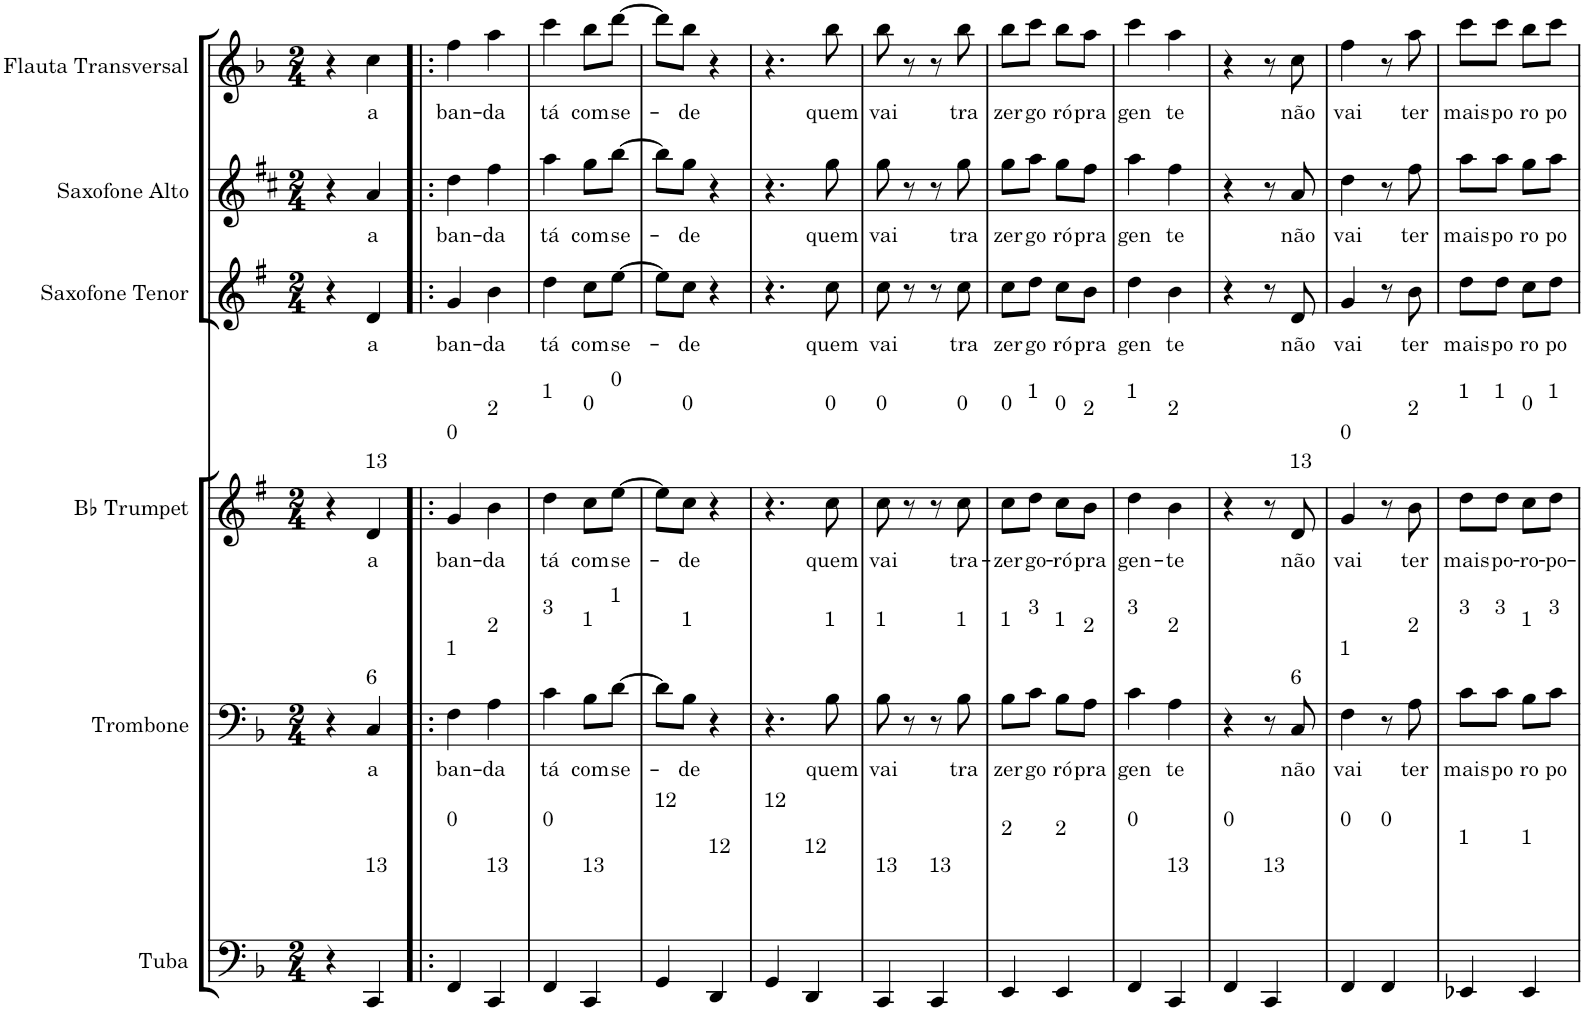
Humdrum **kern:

**kern	**kern	**text	**kern	**text	**kern	**text	**kern	**text	**kern	**text
*part6	*part5	*part5	*part4	*part4	*part3	*part3	*part2	*part2	*part1	*part1
*staff6	*staff5	*staff5	*staff4	*staff4	*staff3	*staff3	*staff2	*staff2	*staff1	*staff1
*I"Tuba	*I"Trombone	*	*I"Bb Trumpet	*	*I"Saxofone Tenor	*	*I"Saxofone Alto	*	*I"Flauta Transversal	*
*I'Tba.	*I'Tbn.	*	*I'Bb Tpt.	*	*I'Sax. Tn.	*	*	*	*I'Fl.	*
*clefF4	*clefF4	*	*clefG2	*	*clefG2	*	*clefG2	*	*clefG2	*
*	*	*	*Trd1c2	*	*Trd8c14	*	*Trd5c9	*	*	*
*k[b-]	*k[b-]	*	*k[f#]	*	*k[f#]	*	*k[f#c#]	*	*k[b-]	*
*M2/4	*M2/4	*	*M2/4	*	*M2/4	*	*M2/4	*	*M2/4	*
=1	=1	=1	=1	=1	=1	=1	=1	=1	=1	=1
4r	4r	.	4r	.	4r	.	4r	.	4r	.
!	!	!	!LO:TX:a:t=13	!	!	!	!	!	!	!
!	!LO:TX:a:t=6	!	!	!	!	!	!	!	!	!
!LO:TX:a:t=13	!	!	!	!	!	!	!	!	!	!
!	!	!LO:LY:b	!	!LO:LY:b	!	!LO:LY:b	!	!LO:LY:b	!	!LO:LY:b
4CC/	4C/	a	4d/	a	4d/	a	4a/	a	4cc\	a
=2!|:	=2!|:	=2!|:	=2!|:	=2!|:	=2!|:	=2!|:	=2!|:	=2!|:	=2!|:	=2!|:
!	!	!	!LO:TX:a:t=0	!	!	!	!	!	!	!
!	!LO:TX:a:t=1	!	!	!	!	!	!	!	!	!
!LO:TX:a:t=0	!	!	!	!	!	!	!	!	!	!
!	!	!LO:LY:b	!	!LO:LY:b	!	!LO:LY:b	!	!LO:LY:b	!	!LO:LY:b
4FF/	4F\	ban-	4g/	ban-	4g/	ban-	4dd\	ban-	4ff\	ban-
!	!	!	!LO:TX:a:t=2	!	!	!	!	!	!	!
!	!LO:TX:a:t=2	!	!	!	!	!	!	!	!	!
!LO:TX:a:t=13	!	!	!	!	!	!	!	!	!	!
!	!	!LO:LY:b	!	!LO:LY:b	!	!LO:LY:b	!	!LO:LY:b	!	!LO:LY:b
4CC/	4A\	-da	4b\	-da	4b\	-da	4ff#\	-da	4aa\	-da
=3	=3	=3	=3	=3	=3	=3	=3	=3	=3	=3
!	!	!	!LO:TX:a:t=1	!	!	!	!	!	!	!
!	!LO:TX:a:t=3	!	!	!	!	!	!	!	!	!
!LO:TX:a:t=0	!	!	!	!	!	!	!	!	!	!
!	!	!LO:LY:b	!	!LO:LY:b	!	!LO:LY:b	!	!LO:LY:b	!	!LO:LY:b
4FF/	4c\	tá	4dd\	tá	4dd\	tá	4aa\	tá	4ccc\	tá
!	!	!	!LO:TX:a:t=0	!	!	!	!	!	!	!
!	!LO:TX:a:t=1	!	!	!	!	!	!	!	!	!
!LO:TX:a:t=13	!	!	!	!	!	!	!	!	!	!
!	!	!LO:LY:b	!	!LO:LY:b	!	!LO:LY:b	!	!LO:LY:b	!	!LO:LY:b
4CC/	8B-\L	com	8cc\L	com	8cc\L	com	8gg\L	com	8bb-\L	com
!	!	!	!LO:TX:a:t=0	!	!	!	!	!	!	!
!	!LO:TX:a:t=1	!	!	!	!	!	!	!	!	!
!	!	!LO:LY:b	!	!LO:LY:b	!	!LO:LY:b	!	!LO:LY:b	!	!LO:LY:b
.	[8d\J	se-	[8ee\J	se-	[8ee\J	se-	[8bb\J	se-	[8ddd\J	se-
=4	=4	=4	=4	=4	=4	=4	=4	=4	=4	=4
!LO:TX:a:t=12	!	!	!	!	!	!	!	!	!	!
4GG/	8d\L]	.	8ee\L]	.	8ee\L]	.	8bb\L]	.	8ddd\L]	.
!	!	!	!LO:TX:a:t=0	!	!	!	!	!	!	!
!	!LO:TX:a:t=1	!	!	!	!	!	!	!	!	!
!	!	!LO:LY:b	!	!LO:LY:b	!	!LO:LY:b	!	!LO:LY:b	!	!LO:LY:b
.	8B-\J	de	8cc\J	de	8cc\J	de	8gg\J	de	8bb-\J	de
!LO:TX:a:t=12	!	!	!	!	!	!	!	!	!	!
4DD/	4r	.	4r	.	4r	.	4r	.	4r	.
=5	=5	=5	=5	=5	=5	=5	=5	=5	=5	=5
!LO:TX:a:t=12	!	!	!	!	!	!	!	!	!	!
4GG/	4.r	.	4.r	.	4.r	.	4.r	.	4.r	.
!LO:TX:a:t=12	!	!	!	!	!	!	!	!	!	!
4DD/	.	.	.	.	.	.	.	.	.	.
!	!	!	!LO:TX:a:t=0	!	!	!	!	!	!	!
!	!LO:TX:a:t=1	!	!	!	!	!	!	!	!	!
!	!	!LO:LY:b	!	!LO:LY:b	!	!LO:LY:b	!	!LO:LY:b	!	!LO:LY:b
.	8B-\	quem	8cc\	quem	8cc\	quem	8gg\	quem	8bb-\	quem
=6	=6	=6	=6	=6	=6	=6	=6	=6	=6	=6
!	!	!	!LO:TX:a:t=0	!	!	!	!	!	!	!
!	!LO:TX:a:t=1	!	!	!	!	!	!	!	!	!
!LO:TX:a:t=13	!	!	!	!	!	!	!	!	!	!
!	!	!LO:LY:b	!	!LO:LY:b	!	!LO:LY:b	!	!LO:LY:b	!	!LO:LY:b
4CC/	8B-\	vai	8cc\	vai	8cc\	vai	8gg\	vai	8bb-\	vai
.	8r	.	8r	.	8r	.	8r	.	8r	.
!LO:TX:a:t=13	!	!	!	!	!	!	!	!	!	!
4CC/	8r	.	8r	.	8r	.	8r	.	8r	.
!	!	!	!LO:TX:a:t=0	!	!	!	!	!	!	!
!	!LO:TX:a:t=1	!	!	!	!	!	!	!	!	!
!	!	!LO:LY:b	!	!LO:LY:b	!	!LO:LY:b	!	!LO:LY:b	!	!LO:LY:b
.	8B-\	tra	8cc\	tra-	8cc\	tra	8gg\	tra	8bb-\	tra
=7	=7	=7	=7	=7	=7	=7	=7	=7	=7	=7
!	!	!	!LO:TX:a:t=0	!	!	!	!	!	!	!
!	!LO:TX:a:t=1	!	!	!	!	!	!	!	!	!
!LO:TX:a:t=2	!	!	!	!	!	!	!	!	!	!
!	!	!LO:LY:b	!	!LO:LY:b	!	!LO:LY:b	!	!LO:LY:b	!	!LO:LY:b
4EE/	8B-\L	zer	8cc\L	-zer	8cc\L	zer	8gg\L	zer	8bb-\L	zer
!	!	!	!LO:TX:a:t=1	!	!	!	!	!	!	!
!	!LO:TX:a:t=3	!	!	!	!	!	!	!	!	!
!	!	!LO:LY:b	!	!LO:LY:b	!	!LO:LY:b	!	!LO:LY:b	!	!LO:LY:b
.	8c\J	go	8dd\J	go-	8dd\J	go	8aa\J	go	8ccc\J	go
!	!	!	!LO:TX:a:t=0	!	!	!	!	!	!	!
!	!LO:TX:a:t=1	!	!	!	!	!	!	!	!	!
!LO:TX:a:t=2	!	!	!	!	!	!	!	!	!	!
!	!	!LO:LY:b	!	!LO:LY:b	!	!LO:LY:b	!	!LO:LY:b	!	!LO:LY:b
4EE/	8B-\L	ró	8cc\L	-ró	8cc\L	ró	8gg\L	ró	8bb-\L	ró
!	!	!	!LO:TX:a:t=2	!	!	!	!	!	!	!
!	!LO:TX:a:t=2	!	!	!	!	!	!	!	!	!
!	!	!LO:LY:b	!	!LO:LY:b	!	!LO:LY:b	!	!LO:LY:b	!	!LO:LY:b
.	8A\J	pra	8b\J	pra	8b\J	pra	8ff#\J	pra	8aa\J	pra
=8	=8	=8	=8	=8	=8	=8	=8	=8	=8	=8
!	!	!	!LO:TX:a:t=1	!	!	!	!	!	!	!
!	!LO:TX:a:t=3	!	!	!	!	!	!	!	!	!
!LO:TX:a:t=0	!	!	!	!	!	!	!	!	!	!
!	!	!LO:LY:b	!	!LO:LY:b	!	!LO:LY:b	!	!LO:LY:b	!	!LO:LY:b
4FF/	4c\	gen	4dd\	gen-	4dd\	gen	4aa\	gen	4ccc\	gen
!	!	!	!LO:TX:a:t=2	!	!	!	!	!	!	!
!	!LO:TX:a:t=2	!	!	!	!	!	!	!	!	!
!LO:TX:a:t=13	!	!	!	!	!	!	!	!	!	!
!	!	!LO:LY:b	!	!LO:LY:b	!	!LO:LY:b	!	!LO:LY:b	!	!LO:LY:b
4CC/	4A\	te	4b\	-te	4b\	te	4ff#\	te	4aa\	te
=9	=9	=9	=9	=9	=9	=9	=9	=9	=9	=9
!LO:TX:a:t=0	!	!	!	!	!	!	!	!	!	!
4FF/	4r	.	4r	.	4r	.	4r	.	4r	.
!LO:TX:a:t=13	!	!	!	!	!	!	!	!	!	!
4CC/	8r	.	8r	.	8r	.	8r	.	8r	.
!	!	!	!LO:TX:a:t=13	!	!	!	!	!	!	!
!	!LO:TX:a:t=6	!	!	!	!	!	!	!	!	!
!	!	!LO:LY:b	!	!LO:LY:b	!	!LO:LY:b	!	!LO:LY:b	!	!LO:LY:b
.	8C/	não	8d/	não	8d/	não	8a/	não	8cc\	não
=10	=10	=10	=10	=10	=10	=10	=10	=10	=10	=10
!	!	!	!LO:TX:a:t=0	!	!	!	!	!	!	!
!	!LO:TX:a:t=1	!	!	!	!	!	!	!	!	!
!LO:TX:a:t=0	!	!	!	!	!	!	!	!	!	!
!	!	!LO:LY:b	!	!LO:LY:b	!	!LO:LY:b	!	!LO:LY:b	!	!LO:LY:b
4FF/	4F\	vai	4g/	vai	4g/	vai	4dd\	vai	4ff\	vai
!LO:TX:a:t=0	!	!	!	!	!	!	!	!	!	!
4FF/	8r	.	8r	.	8r	.	8r	.	8r	.
!	!	!	!LO:TX:a:t=2	!	!	!	!	!	!	!
!	!LO:TX:a:t=2	!	!	!	!	!	!	!	!	!
!	!	!LO:LY:b	!	!LO:LY:b	!	!LO:LY:b	!	!LO:LY:b	!	!LO:LY:b
.	8A\	ter	8b\	ter	8b\	ter	8ff#\	ter	8aa\	ter
=11	=11	=11	=11	=11	=11	=11	=11	=11	=11	=11
!	!	!	!LO:TX:a:t=1	!	!	!	!	!	!	!
!	!LO:TX:a:t=3	!	!	!	!	!	!	!	!	!
!LO:TX:a:t=1	!	!	!	!	!	!	!	!	!	!
!	!	!LO:LY:b	!	!LO:LY:b	!	!LO:LY:b	!	!LO:LY:b	!	!LO:LY:b
4EE-X/	8c\L	mais	8dd\L	mais	8dd\L	mais	8aa\L	mais	8ccc\L	mais
!	!	!	!LO:TX:a:t=1	!	!	!	!	!	!	!
!	!LO:TX:a:t=3	!	!	!	!	!	!	!	!	!
!	!	!LO:LY:b	!	!LO:LY:b	!	!LO:LY:b	!	!LO:LY:b	!	!LO:LY:b
.	8c\J	po	8dd\J	po-	8dd\J	po	8aa\J	po	8ccc\J	po
!	!	!	!LO:TX:a:t=0	!	!	!	!	!	!	!
!	!LO:TX:a:t=1	!	!	!	!	!	!	!	!	!
!LO:TX:a:t=1	!	!	!	!	!	!	!	!	!	!
!	!	!LO:LY:b	!	!LO:LY:b	!	!LO:LY:b	!	!LO:LY:b	!	!LO:LY:b
4EE-/	8B-\L	ro	8cc\L	-ro-	8cc\L	ro	8gg\L	ro	8bb-\L	ro
!	!	!	!LO:TX:a:t=1	!	!	!	!	!	!	!
!	!LO:TX:a:t=3	!	!	!	!	!	!	!	!	!
!	!	!LO:LY:b	!	!LO:LY:b	!	!LO:LY:b	!	!LO:LY:b	!	!LO:LY:b
.	8c\J	po	8dd\J	-po-	8dd\J	po	8aa\J	po	8ccc\J	po
=	=	=	=	=	=	=	=	=	=	=
*-	*-	*-	*-	*-	*-	*-	*-	*-	*-	*-
